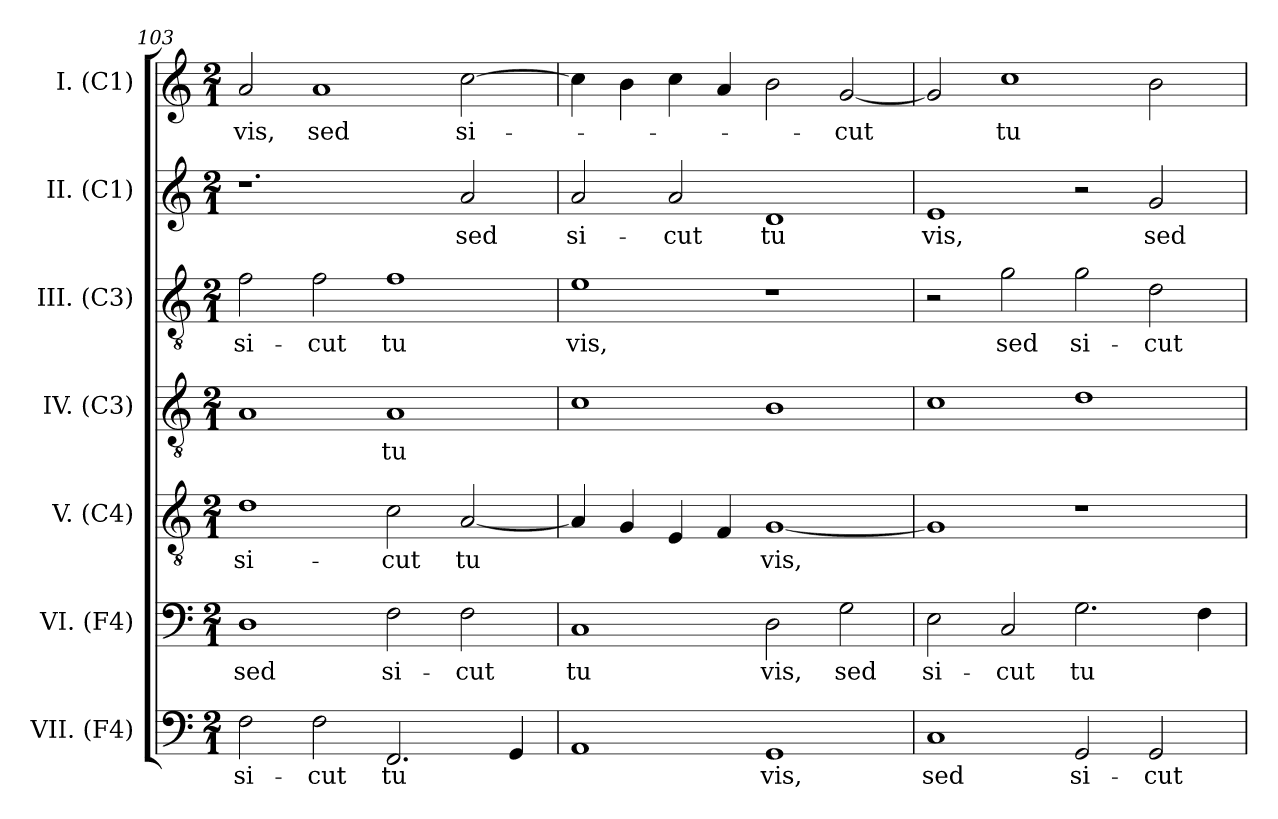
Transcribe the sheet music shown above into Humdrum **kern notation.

**kern	**text	**kern	**text	**kern	**text	**kern	**text	**kern	**text	**kern	**text	**kern	**text
*part7	*part7	*part6	*part6	*part5	*part5	*part4	*part4	*part3	*part3	*part2	*part2	*part1	*part1
*staff7	*staff7	*staff6	*staff6	*staff5	*staff5	*staff4	*staff4	*staff3	*staff3	*staff2	*staff2	*staff1	*staff1
*I"VII. (F4)	*	*I"VI. (F4)	*	*I"V. (C4)	*	*I"IV. (C3)	*	*I"III. (C3)	*	*I"II. (C1)	*	*I"I. (C1)	*
*I'VII.	*	*I'VI.	*	*I'V.	*	*I'IV.	*	*I'III.	*	*I'II.	*	*I'I.	*
!!LO:LB:g=z
*clefF4	*	*clefF4	*	*clefGv2	*	*clefGv2	*	*clefGv2	*	*clefG2	*	*clefG2	*
*	*	*	*	*ITrd7c12	*	*	*	*	*	*	*	*	*
*k[]	*	*k[]	*	*k[]	*	*k[]	*	*k[]	*	*k[]	*	*k[]	*
*C:	*	*C:	*	*C:	*	*C:	*	*C:	*	*C:	*	*C:	*
*M2/1	*	*M2/1	*	*M2/1	*	*M2/1	*	*M2/1	*	*M2/1	*	*M2/1	*
=103	=103	=103	=103	=103	=103	=103	=103	=103	=103	=103	=103	=103	=103
!	!LO:LY:b:color=#000000	!	!	!	!	!	!	!	!	!	!	!	!
!	!	!	!LO:LY:b:color=#000000	!	!	!	!	!	!	!	!	!	!
!	!	!	!	!	!LO:LY:b:color=#000000	!	!	!	!	!	!	!	!
!	!	!	!	!	!	!	!	!	!LO:LY:b:color=#000000	!	!	!	!
!	!	!	!	!	!	!	!	!	!	!	!	!	!LO:LY:b:color=#000000
2Fi\	si-	1Di	sed	1Di	si-	1Ai	.	2fi\	si-	1.r	.	2ai/	vis,
!	!LO:LY:b:color=#000000	!	!	!	!	!	!	!	!	!	!	!	!
!	!	!	!	!	!	!	!	!	!LO:LY:b:color=#000000	!	!	!	!
!	!	!	!	!	!	!	!	!	!	!	!	!	!LO:LY:b:color=#000000
2Fi\	-cut	.	.	.	.	.	.	2fi\	-cut	.	.	1ai	sed
!	!LO:LY:b:color=#000000	!	!	!	!	!	!	!	!	!	!	!	!
!	!	!	!LO:LY:b:color=#000000	!	!	!	!	!	!	!	!	!	!
!	!	!	!	!	!LO:LY:b:color=#000000	!	!	!	!	!	!	!	!
!	!	!	!	!	!	!	!LO:LY:b:color=#000000	!	!	!	!	!	!
!	!	!	!	!	!	!	!	!	!LO:LY:b:color=#000000	!	!	!	!
2.FFi/	tu	2Fi\	si-	2Ci\	-cut	1Ai	tu	1fi	tu	.	.	.	.
!	!	!	!LO:LY:b:color=#000000	!	!	!	!	!	!	!	!	!	!
!	!	!	!	!	!LO:LY:b:color=#000000	!	!	!	!	!	!	!	!
!	!	!	!	!	!	!	!	!	!	!	!LO:LY:b:color=#000000	!	!
!	!	!	!	!	!	!	!	!	!	!	!	!	!LO:LY:b:color=#000000
.	.	2Fi\	-cut	[2AAi/	tu	.	.	.	.	2ai/	sed	[2cci\	si-
4GGi/	.	.	.	.	.	.	.	.	.	.	.	.	.
=104	=104	=104	=104	=104	=104	=104	=104	=104	=104	=104	=104	=104	=104
!	!	!	!LO:LY:b:color=#000000	!	!	!	!	!	!	!	!	!	!
!	!	!	!	!	!	!	!	!	!LO:LY:b:color=#000000	!	!	!	!
!	!	!	!	!	!	!	!	!	!	!	!LO:LY:b:color=#000000	!	!
1AAi	.	1Ci	tu	4AAi/]	.	1ci	.	1ei	vis,	2ai/	si-	4cci\]	.
.	.	.	.	4GGi/	.	.	.	.	.	.	.	4bi\	.
!	!	!	!	!	!	!	!	!	!	!	!LO:LY:b:color=#000000	!	!
.	.	.	.	4EEi/	.	.	.	.	.	2ai/	-cut	4cci\	.
.	.	.	.	4FFi/	.	.	.	.	.	.	.	4ai/	.
!	!LO:LY:b:color=#000000	!	!	!	!	!	!	!	!	!	!	!	!
!	!	!	!LO:LY:b:color=#000000	!	!	!	!	!	!	!	!	!	!
!	!	!	!	!	!LO:LY:b:color=#000000	!	!	!	!	!	!	!	!
!	!	!	!	!	!	!	!	!	!	!	!LO:LY:b:color=#000000	!	!
1GGi	vis,	2Di\	vis,	[1GGi	vis,	1Bi	.	1r	.	1di	tu	2bi\	.
!	!	!	!LO:LY:b:color=#000000	!	!	!	!	!	!	!	!	!	!
!	!	!	!	!	!	!	!	!	!	!	!	!	!LO:LY:b:color=#000000
.	.	2Gi\	sed	.	.	.	.	.	.	.	.	[2gi/	-cut
=105	=105	=105	=105	=105	=105	=105	=105	=105	=105	=105	=105	=105	=105
!	!LO:LY:b:color=#000000	!	!	!	!	!	!	!	!	!	!	!	!
!	!	!	!LO:LY:b:color=#000000	!	!	!	!	!	!	!	!	!	!
!	!	!	!	!	!	!	!	!	!	!	!LO:LY:b:color=#000000	!	!
1Ci	sed	2Ei\	si-	1GGi]	.	1ci	.	2r	.	1ei	vis,	2gi/]	.
!	!	!	!LO:LY:b:color=#000000	!	!	!	!	!	!	!	!	!	!
!	!	!	!	!	!	!	!	!	!LO:LY:b:color=#000000	!	!	!	!
!	!	!	!	!	!	!	!	!	!	!	!	!	!LO:LY:b:color=#000000
.	.	2Ci/	-cut	.	.	.	.	2gi\	sed	.	.	1cci	tu
!	!LO:LY:b:color=#000000	!	!	!	!	!	!	!	!	!	!	!	!
!	!	!	!LO:LY:b:color=#000000	!	!	!	!	!	!	!	!	!	!
!	!	!	!	!	!	!	!	!	!LO:LY:b:color=#000000	!	!	!	!
2GGi/	si-	2.Gi\	tu	1r	.	1di	.	2gi\	si-	2r	.	.	.
!	!LO:LY:b:color=#000000	!	!	!	!	!	!	!	!	!	!	!	!
!	!	!	!	!	!	!	!	!	!LO:LY:b:color=#000000	!	!	!	!
!	!	!	!	!	!	!	!	!	!	!	!LO:LY:b:color=#000000	!	!
2GGi/	-cut	.	.	.	.	.	.	2di\	-cut	2gi/	sed	2bi\	.
.	.	4Fi\	.	.	.	.	.	.	.	.	.	.	.
=	=	=	=	=	=	=	=	=	=	=	=	=	=
*-	*-	*-	*-	*-	*-	*-	*-	*-	*-	*-	*-	*-	*-
